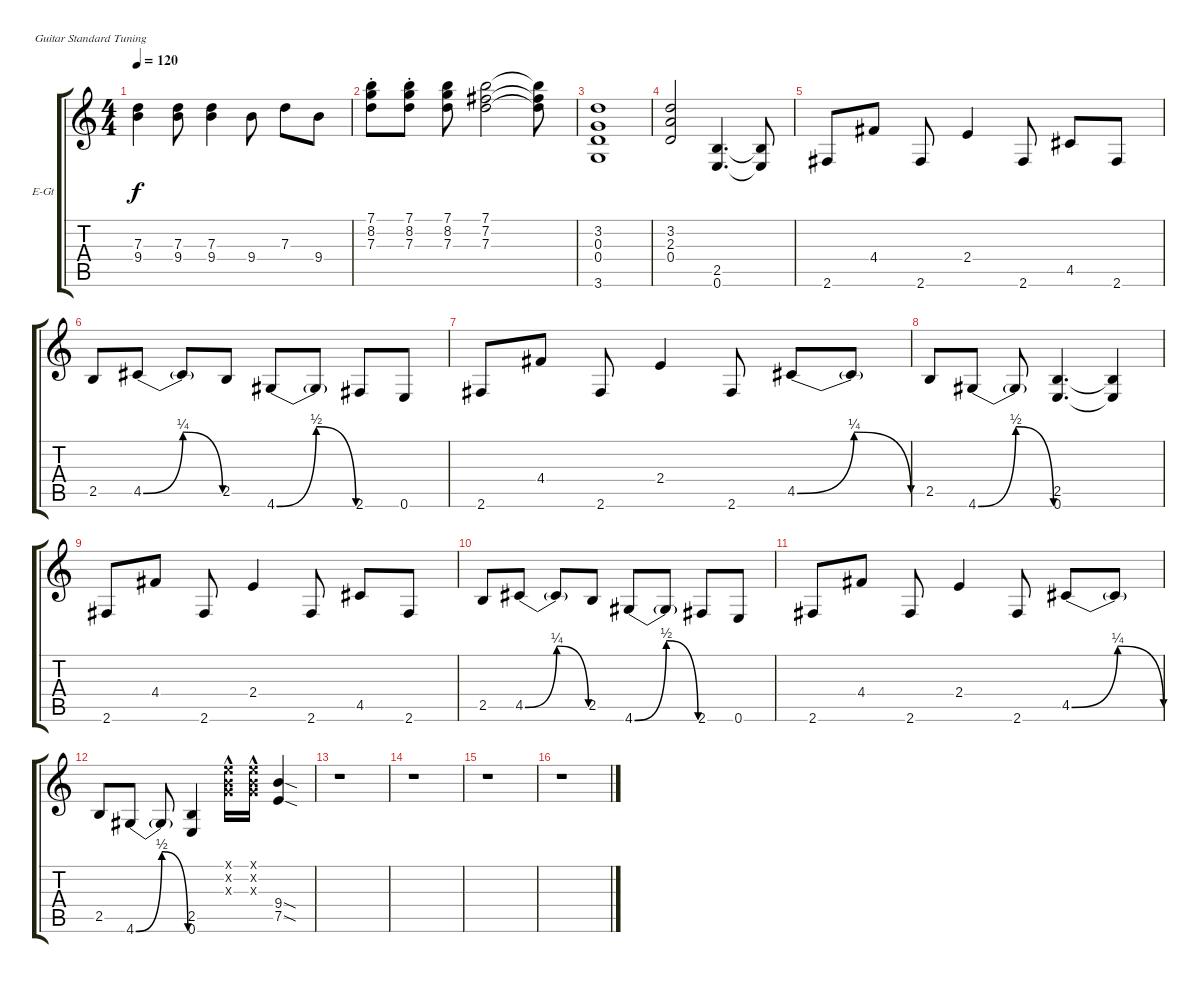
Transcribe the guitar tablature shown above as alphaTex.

\defaultSystemsLayout 4
\bracketExtendMode groupsimilarinstruments
\firstSystemTrackNameOrientation horizontal
\otherSystemsTrackNameOrientation horizontal
\track ("Rhythm Guitar" "E-Gt") {instrument distortionguitar}
\staff {score tabs}
\tuning (E4 B3 G3 D3 A2 E2)
\ts (4 4)
\tempo 120
\clef g2
\ks c
(7.3 9.4).4{dy f} (9.4 7.3).8 (7.3 9.4).4 9.4.8 7.3.8 9.4.8 |
(7.1{st} 8.2{st} 7.3{st}).8 (7.1{st} 8.2{st} 7.3{st}).8 (7.1 8.2 7.3).8 (7.1 7.2 7.3).2 (7.1{t} 7.2{t} 7.3{t}).8 |
(0.4 3.6 0.3 3.2).1 |
(0.4 2.3 3.2).2 (2.5 0.6).4{d} (0.6{t} 2.5{t}).8 |
2.6.8 4.4.8 2.6.8 2.4.4 2.6.8 4.5.8 2.6.8 |
2.5.8 4.5{be (bendrelease 0 0 10.2 1 20.4 1 30 0)}.8 4.5{t}.8 2.5.8 4.6{be (bendrelease 0 0 10.799999999999999 2 20.4 2 30 0)}.8 4.6{t}.8 2.6.8 0.6.8 |
2.6.8 4.4.8 2.6.8 2.4.4 2.6.8 4.5{be (bendrelease 0 0 10.2 1 20.4 1 30 0)}.8 4.5{t}.8 |
2.5.8 4.6{be (bendrelease 0 0 10.799999999999999 2 20.4 2 30 0)}.8 4.6{t}.8 (2.5 0.6).4{d} (0.6{t} 2.5{t}).4 |
2.6.8 4.4.8 2.6.8 2.4.4 2.6.8 4.5.8 2.6.8 |
2.5.8 4.5{be (bendrelease 0 0 10.2 1 20.4 1 30 0)}.8 4.5{t}.8 2.5.8 4.6{be (bendrelease 0 0 10.799999999999999 2 20.4 2 30 0)}.8 4.6{t}.8 2.6.8 0.6.8 |
2.6.8 4.4.8 2.6.8 2.4.4 2.6.8 4.5{be (bendrelease 0 0 10.2 1 20.4 1 30 0)}.8 4.5{t}.8 |
2.5.8 4.6{be (bendrelease 0 0 10.799999999999999 2 20.4 2 30 0)}.8 4.6{t}.8 (2.5 0.6).4 (0.1{hac x} 0.2{hac x} 0.3{hac x}).16 (0.1{hac x} 0.2{hac x} 0.3{hac x}).16 (7.5{sod} 9.4{sod}).4 |
r.1 |
r.1 |
r.1 |
r.1
